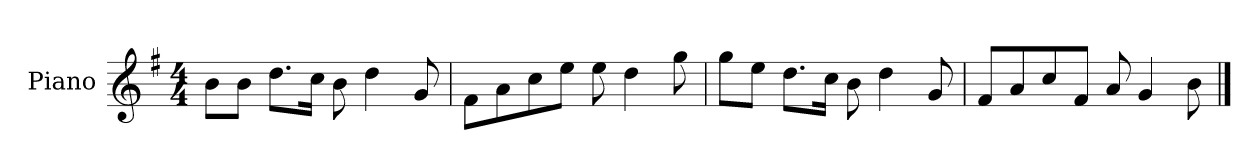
**kern
*part1
*staff1
*I"Piano
*I'P-no
*clefG2
*k[f#]
*M4/4
*MM90
=1
8b\L
8b\J
8.dd\L
16cc\Jk
8b\
4dd\
8g/
=2
8f#\L
8a\
8cc\
8ee\J
8ee\
4dd\
8gg\
=3
8gg\L
8ee\J
8.dd\L
16cc\Jk
8b\
4dd\
8g/
=4
8f#/L
8a/
8cc/
8f#/J
8a/
4g/
8b\
==
*-
